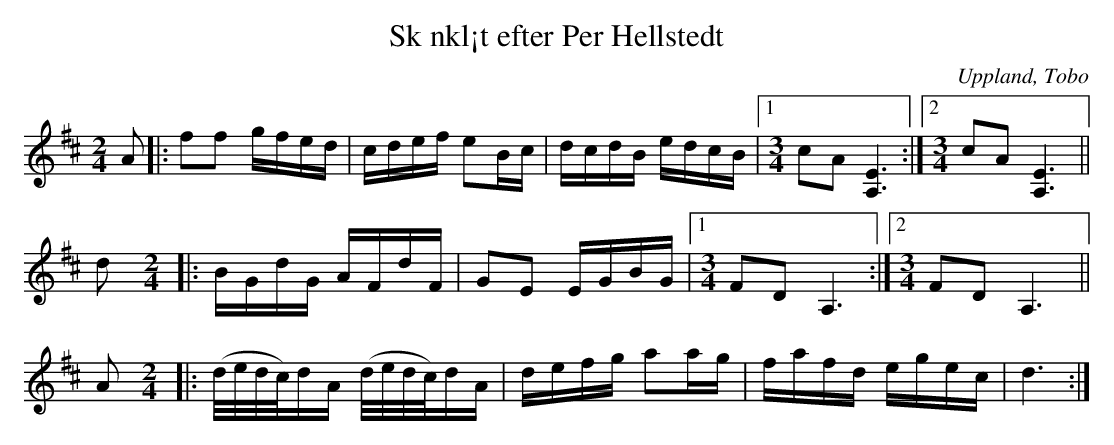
X:1
T: Sk nkl¡t efter Per Hellstedt
O: Uppland, Tobo
M: 2/4
L: 1/16
K: D
A2 |: f2f2 gfed | cdef e2Bc | dcdB edcB |1 [M:3/4] c2A2 [EA,]6 :|2 [M:3/4] c2A2 [EA,]6 ||
d2 [M: 2/4] |:  BGdG AFdF | G2E2 EGBG |1 [M:3/4] F2D2 A,6 :|2 [M:3/4] F2D2 A,6 ||
A2 [M: 2/4] |: (d/e/d/c/)dA (d/e/d/c/)dA | defg a2ag | fafd egec | d6 :|
